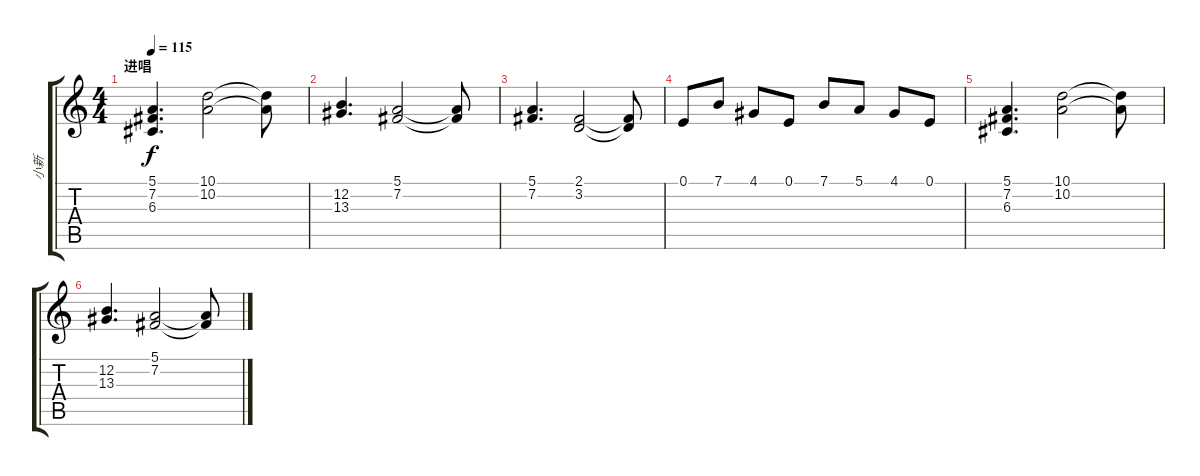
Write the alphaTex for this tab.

\track ("小新" "小新") {instrument acousticgrandpiano}
\staff {score tabs}
\tuning (E4 B3 G3 D3 A2 E2) {hide}
\ts (4 4)
\section ("" "进唱")
\tempo 115
\clef g2
\ks c
(5.1 7.2 6.3).4{d dy f} (10.1 10.2).2 (10.1{t} 10.2{t}).8 |
(12.2 13.3).4{d} (5.1 7.2).2 (5.1{t} 7.2{t}).8 |
(5.1 7.2).4{d} (2.1 3.2).2 (2.1{t} 3.2{t}).8 |
0.1.8 7.1.8 4.1.8 0.1.8 7.1.8 5.1.8 4.1.8 0.1.8 |
(5.1 7.2 6.3).4{d} (10.1 10.2).2 (10.1{t} 10.2{t}).8 |
(12.2 13.3).4{d} (5.1 7.2).2 (5.1{t} 7.2{t}).8
